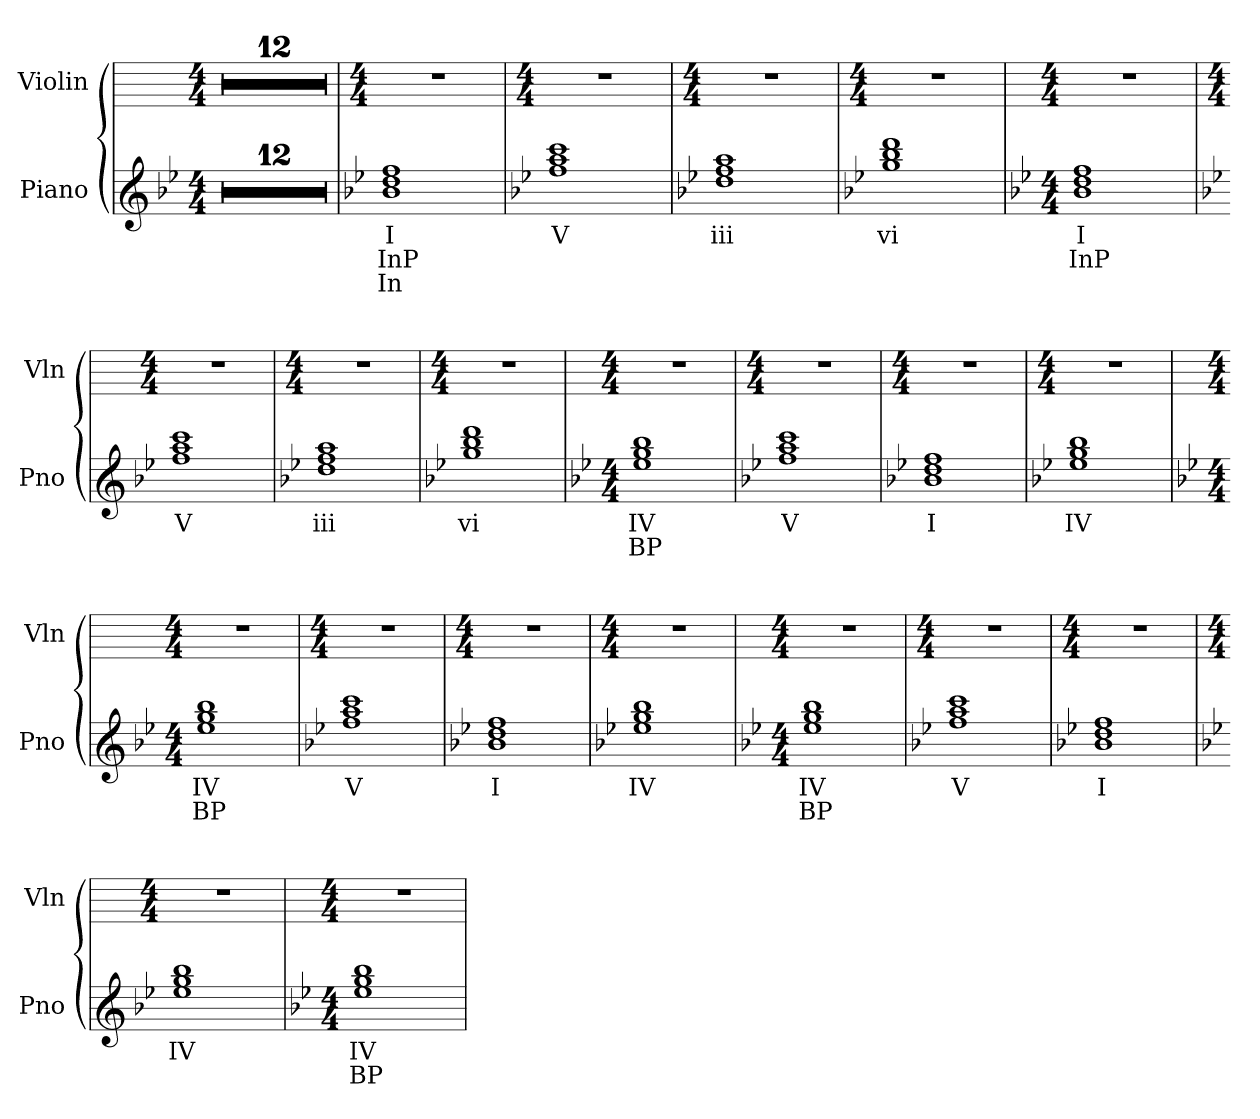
**kern	**text	**text	**text	**kern
*part2	*part2	*part2	*part2	*part1
*staff2	*staff2	*staff2	*staff2	*staff1
*I"Piano	*	*	*	*I"Violin
*I'Pno	*	*	*	*I'Vln
*k[b-e-]	*	*	*	*
*B-:	*	*	*	*
*M4/4	*	*	*	*M4/4
=	=	=	=	=
1r	.	.	.	1r
=	=	=	=	=
*k[b-e-]	*	*	*	*
*B-:	*	*	*	*
*M4/4	*	*	*	*M4/4
1r	.	.	.	1r
=	=	=	=	=
*k[b-e-]	*	*	*	*
*B-:	*	*	*	*
*M4/4	*	*	*	*M4/4
1r	.	.	.	1r
=	=	=	=	=
*k[b-e-]	*	*	*	*
*B-:	*	*	*	*
*M4/4	*	*	*	*M4/4
1r	.	.	.	1r
=	=	=	=	=
*k[b-e-]	*	*	*	*
*B-:	*	*	*	*
*M4/4	*	*	*	*M4/4
1r	.	.	.	1r
=	=	=	=	=
*k[b-e-]	*	*	*	*
*B-:	*	*	*	*
*M4/4	*	*	*	*M4/4
1r	.	.	.	1r
=	=	=	=	=
*k[b-e-]	*	*	*	*
*B-:	*	*	*	*
*M4/4	*	*	*	*M4/4
1r	.	.	.	1r
=	=	=	=	=
*k[b-e-]	*	*	*	*
*B-:	*	*	*	*
*M4/4	*	*	*	*M4/4
1r	.	.	.	1r
=	=	=	=	=
*k[b-e-]	*	*	*	*
*B-:	*	*	*	*
*M4/4	*	*	*	*M4/4
1r	.	.	.	1r
=	=	=	=	=
*k[b-e-]	*	*	*	*
*B-:	*	*	*	*
*M4/4	*	*	*	*M4/4
1r	.	.	.	1r
=	=	=	=	=
*k[b-e-]	*	*	*	*
*B-:	*	*	*	*
*M4/4	*	*	*	*M4/4
1r	.	.	.	1r
=	=	=	=	=
*k[b-e-]	*	*	*	*
*B-:	*	*	*	*
*M4/4	*	*	*	*M4/4
1r	.	.	.	1r
=	=	=	=	=
*k[b-e-]	*	*	*	*
*B-:	*	*	*	*
*	*	*	*	*M4/4
1b- 1dd 1ff	I	InP	In	1r
=	=	=	=	=
*k[b-e-]	*	*	*	*
*B-:	*	*	*	*
*	*	*	*	*M4/4
1ff 1aa 1ccc	V	.	.	1r
=	=	=	=	=
*k[b-e-]	*	*	*	*
*B-:	*	*	*	*
*	*	*	*	*M4/4
1dd 1ff 1aa	iii	.	.	1r
=	=	=	=	=
*k[b-e-]	*	*	*	*
*B-:	*	*	*	*
*	*	*	*	*M4/4
1gg 1bb- 1ddd	vi	.	.	1r
=	=	=	=	=
*k[b-e-]	*	*	*	*
*B-:	*	*	*	*
*M4/4	*	*	*	*M4/4
1b- 1dd 1ff	I	InP	.	1r
=	=	=	=	=
*k[b-e-]	*	*	*	*
*B-:	*	*	*	*
*	*	*	*	*M4/4
1ff 1aa 1ccc	V	.	.	1r
=	=	=	=	=
*k[b-e-]	*	*	*	*
*B-:	*	*	*	*
*	*	*	*	*M4/4
1dd 1ff 1aa	iii	.	.	1r
=	=	=	=	=
*k[b-e-]	*	*	*	*
*B-:	*	*	*	*
*	*	*	*	*M4/4
1gg 1bb- 1ddd	vi	.	.	1r
=	=	=	=	=
*k[b-e-]	*	*	*	*
*B-:	*	*	*	*
*M4/4	*	*	*	*M4/4
1ee- 1gg 1bb-	IV	BP	.	1r
=	=	=	=	=
*k[b-e-]	*	*	*	*
*B-:	*	*	*	*
*	*	*	*	*M4/4
1ff 1aa 1ccc	V	.	.	1r
=	=	=	=	=
*k[b-e-]	*	*	*	*
*B-:	*	*	*	*
*	*	*	*	*M4/4
1b- 1dd 1ff	I	.	.	1r
=	=	=	=	=
*k[b-e-]	*	*	*	*
*B-:	*	*	*	*
*	*	*	*	*M4/4
1ee- 1gg 1bb-	IV	.	.	1r
=	=	=	=	=
*k[b-e-]	*	*	*	*
*B-:	*	*	*	*
*M4/4	*	*	*	*M4/4
1ee- 1gg 1bb-	IV	BP	.	1r
=	=	=	=	=
*k[b-e-]	*	*	*	*
*B-:	*	*	*	*
*	*	*	*	*M4/4
1ff 1aa 1ccc	V	.	.	1r
=	=	=	=	=
*k[b-e-]	*	*	*	*
*B-:	*	*	*	*
*	*	*	*	*M4/4
1b- 1dd 1ff	I	.	.	1r
=	=	=	=	=
*k[b-e-]	*	*	*	*
*B-:	*	*	*	*
*	*	*	*	*M4/4
1ee- 1gg 1bb-	IV	.	.	1r
=	=	=	=	=
*k[b-e-]	*	*	*	*
*B-:	*	*	*	*
*M4/4	*	*	*	*M4/4
1ee- 1gg 1bb-	IV	BP	.	1r
=	=	=	=	=
*k[b-e-]	*	*	*	*
*B-:	*	*	*	*
*	*	*	*	*M4/4
1ff 1aa 1ccc	V	.	.	1r
=	=	=	=	=
*k[b-e-]	*	*	*	*
*B-:	*	*	*	*
*	*	*	*	*M4/4
1b- 1dd 1ff	I	.	.	1r
=	=	=	=	=
*k[b-e-]	*	*	*	*
*B-:	*	*	*	*
*	*	*	*	*M4/4
1ee- 1gg 1bb-	IV	.	.	1r
=	=	=	=	=
*k[b-e-]	*	*	*	*
*B-:	*	*	*	*
*M4/4	*	*	*	*M4/4
1ee- 1gg 1bb-	IV	BP	.	1r
=	=	=	=	=
*-	*-	*-	*-	*-
